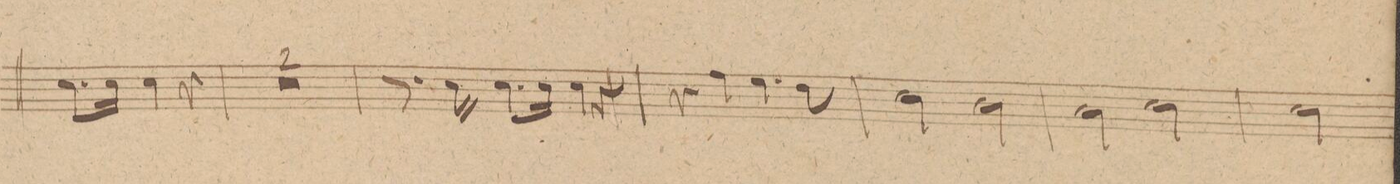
**kern	**dynam
*I"Oboi 2do	*
*clefG2	*
*k[]	*
*met(c|)	*
*M2/2	*
8.cc\L	.
16cc\Jk	.
4cc\	.
4r	.
=32	=32
0r	.
=33	=33
=34	=34
8.r	.
16cc\	.
8.cc\L	.
16cc\Jk	.
4cc\	.
4r	.
=35	=35
4r	.
4ff\	.
4.ee\	.
8dd\	.
=36	=36
2cc\	.
2b\	.
=37	=37
2a\	.
2cc\	.
=38	=38
2cc\	.
*-	*-
